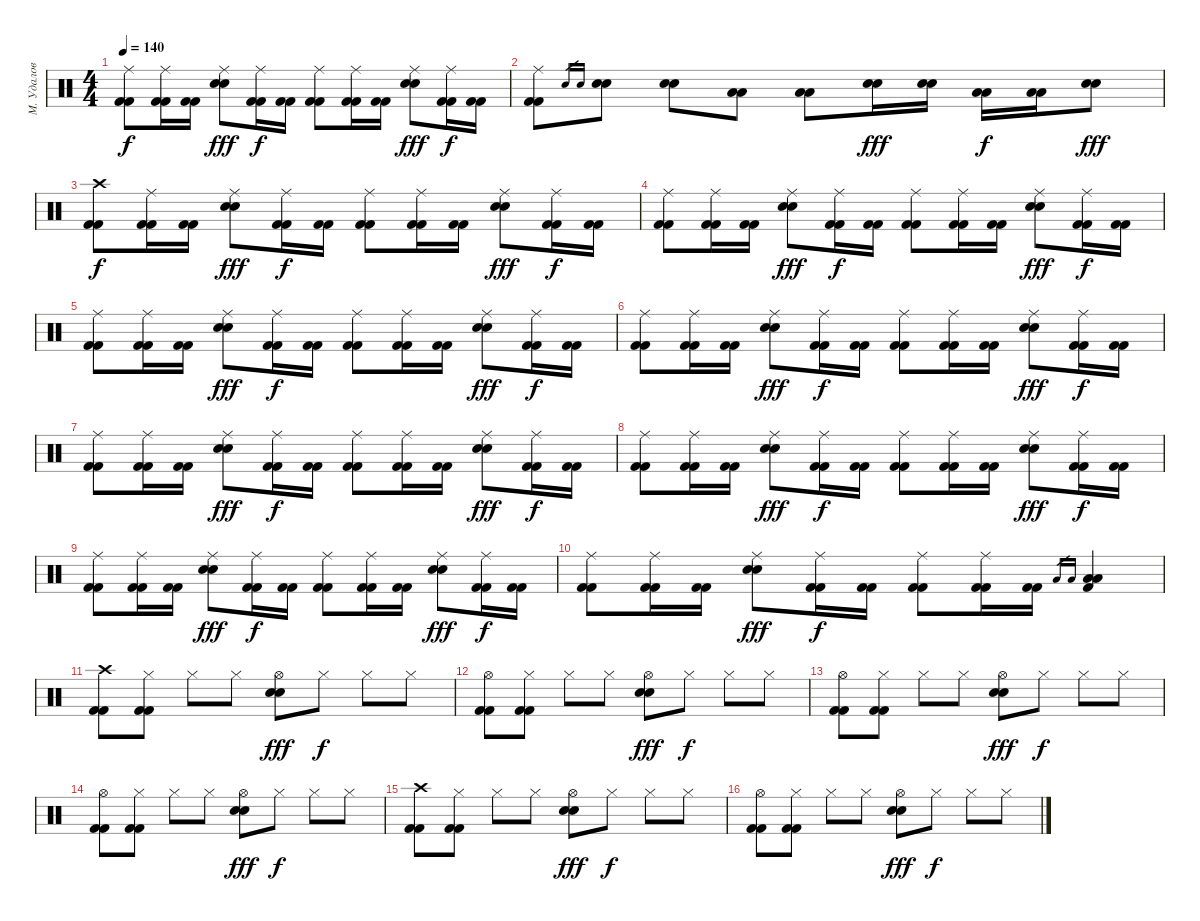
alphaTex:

\track ("М. Удалов" "М. Удалов") {instrument percussion}
\staff {score}
\articulation defaults
\ts (4 4)
\tempo 140
\clef neutral
\ks c
("Ride (middle)" "Kick (hit) 2" "Kick (hit) 2").8{dy f} ("Ride (middle)" "Kick (hit) 2" "Kick (hit) 2").16 ("Kick (hit) 2" "Kick (hit) 2").16 ("Ride (middle)" "Electric Snare (hit)" "Electric Snare (hit)").8{dy fff} ("Ride (middle)" "Kick (hit) 2" "Kick (hit) 2").16{dy f} ("Kick (hit) 2" "Kick (hit) 2").16 ("Ride (middle)" "Kick (hit) 2" "Kick (hit) 2").8 ("Ride (middle)" "Kick (hit) 2" "Kick (hit) 2").16 ("Kick (hit) 2" "Kick (hit) 2").16 ("Ride (middle)" "Electric Snare (hit)" "Electric Snare (hit)").8{dy fff} ("Ride (middle)" "Kick (hit) 2" "Kick (hit) 2").16{dy f} ("Kick (hit) 2" "Kick (hit) 2").16 |
("Ride (middle)" "Kick (hit) 2" "Kick (hit) 2").8 "Electric Snare (hit)".16{gr} "Electric Snare (hit)".16{gr} ("Electric Snare (hit)" "Electric Snare (hit)").8 ("Electric Snare (hit)" "Electric Snare (hit)").8 ("Low Tom (hit)" "Low Tom (hit)").8 ("Low Tom (hit)" "Low Tom (hit)").8 ("Electric Snare (hit)" "Electric Snare (hit)").16{dy fff} ("Electric Snare (hit)" "Electric Snare (hit)").16 ("Low Tom (hit)" "Low Tom (hit)").16{dy f} ("Low Tom (hit)" "Low Tom (hit)").16 ("Electric Snare (hit)" "Electric Snare (hit)").8{dy fff} |
("Crash high (hit)" "Kick (hit) 2" "Kick (hit) 2").8{dy f} ("Ride (middle)" "Kick (hit) 2" "Kick (hit) 2").16 ("Kick (hit) 2" "Kick (hit) 2").16 ("Ride (middle)" "Electric Snare (hit)" "Electric Snare (hit)").8{dy fff} ("Ride (middle)" "Kick (hit) 2" "Kick (hit) 2").16{dy f} ("Kick (hit) 2" "Kick (hit) 2").16 ("Ride (middle)" "Kick (hit) 2" "Kick (hit) 2").8 ("Ride (middle)" "Kick (hit) 2" "Kick (hit) 2").16 ("Kick (hit) 2" "Kick (hit) 2").16 ("Ride (middle)" "Electric Snare (hit)" "Electric Snare (hit)").8{dy fff} ("Ride (middle)" "Kick (hit) 2" "Kick (hit) 2").16{dy f} ("Kick (hit) 2" "Kick (hit) 2").16 |
("Ride (middle)" "Kick (hit) 2" "Kick (hit) 2").8 ("Ride (middle)" "Kick (hit) 2" "Kick (hit) 2").16 ("Kick (hit) 2" "Kick (hit) 2").16 ("Ride (middle)" "Electric Snare (hit)" "Electric Snare (hit)").8{dy fff} ("Ride (middle)" "Kick (hit) 2" "Kick (hit) 2").16{dy f} ("Kick (hit) 2" "Kick (hit) 2").16 ("Ride (middle)" "Kick (hit) 2" "Kick (hit) 2").8 ("Ride (middle)" "Kick (hit) 2" "Kick (hit) 2").16 ("Kick (hit) 2" "Kick (hit) 2").16 ("Ride (middle)" "Electric Snare (hit)" "Electric Snare (hit)").8{dy fff} ("Ride (middle)" "Kick (hit) 2" "Kick (hit) 2").16{dy f} ("Kick (hit) 2" "Kick (hit) 2").16 |
("Ride (middle)" "Kick (hit) 2" "Kick (hit) 2").8 ("Ride (middle)" "Kick (hit) 2" "Kick (hit) 2").16 ("Kick (hit) 2" "Kick (hit) 2").16 ("Ride (middle)" "Electric Snare (hit)" "Electric Snare (hit)").8{dy fff} ("Ride (middle)" "Kick (hit) 2" "Kick (hit) 2").16{dy f} ("Kick (hit) 2" "Kick (hit) 2").16 ("Ride (middle)" "Kick (hit) 2" "Kick (hit) 2").8 ("Ride (middle)" "Kick (hit) 2" "Kick (hit) 2").16 ("Kick (hit) 2" "Kick (hit) 2").16 ("Ride (middle)" "Electric Snare (hit)" "Electric Snare (hit)").8{dy fff} ("Ride (middle)" "Kick (hit) 2" "Kick (hit) 2").16{dy f} ("Kick (hit) 2" "Kick (hit) 2").16 |
("Ride (middle)" "Kick (hit) 2" "Kick (hit) 2").8 ("Ride (middle)" "Kick (hit) 2" "Kick (hit) 2").16 ("Kick (hit) 2" "Kick (hit) 2").16 ("Ride (middle)" "Electric Snare (hit)" "Electric Snare (hit)").8{dy fff} ("Ride (middle)" "Kick (hit) 2" "Kick (hit) 2").16{dy f} ("Kick (hit) 2" "Kick (hit) 2").16 ("Ride (middle)" "Kick (hit) 2" "Kick (hit) 2").8 ("Ride (middle)" "Kick (hit) 2" "Kick (hit) 2").16 ("Kick (hit) 2" "Kick (hit) 2").16 ("Ride (middle)" "Electric Snare (hit)" "Electric Snare (hit)").8{dy fff} ("Ride (middle)" "Kick (hit) 2" "Kick (hit) 2").16{dy f} ("Kick (hit) 2" "Kick (hit) 2").16 |
("Ride (middle)" "Kick (hit) 2" "Kick (hit) 2").8 ("Ride (middle)" "Kick (hit) 2" "Kick (hit) 2").16 ("Kick (hit) 2" "Kick (hit) 2").16 ("Ride (middle)" "Electric Snare (hit)" "Electric Snare (hit)").8{dy fff} ("Ride (middle)" "Kick (hit) 2" "Kick (hit) 2").16{dy f} ("Kick (hit) 2" "Kick (hit) 2").16 ("Ride (middle)" "Kick (hit) 2" "Kick (hit) 2").8 ("Ride (middle)" "Kick (hit) 2" "Kick (hit) 2").16 ("Kick (hit) 2" "Kick (hit) 2").16 ("Ride (middle)" "Electric Snare (hit)" "Electric Snare (hit)").8{dy fff} ("Ride (middle)" "Kick (hit) 2" "Kick (hit) 2").16{dy f} ("Kick (hit) 2" "Kick (hit) 2").16 |
("Ride (middle)" "Kick (hit) 2" "Kick (hit) 2").8 ("Ride (middle)" "Kick (hit) 2" "Kick (hit) 2").16 ("Kick (hit) 2" "Kick (hit) 2").16 ("Ride (middle)" "Electric Snare (hit)" "Electric Snare (hit)").8{dy fff} ("Ride (middle)" "Kick (hit) 2" "Kick (hit) 2").16{dy f} ("Kick (hit) 2" "Kick (hit) 2").16 ("Ride (middle)" "Kick (hit) 2" "Kick (hit) 2").8 ("Ride (middle)" "Kick (hit) 2" "Kick (hit) 2").16 ("Kick (hit) 2" "Kick (hit) 2").16 ("Ride (middle)" "Electric Snare (hit)" "Electric Snare (hit)").8{dy fff} ("Ride (middle)" "Kick (hit) 2" "Kick (hit) 2").16{dy f} ("Kick (hit) 2" "Kick (hit) 2").16 |
("Ride (middle)" "Kick (hit) 2" "Kick (hit) 2").8 ("Ride (middle)" "Kick (hit) 2" "Kick (hit) 2").16 ("Kick (hit) 2" "Kick (hit) 2").16 ("Ride (middle)" "Electric Snare (hit)" "Electric Snare (hit)").8{dy fff} ("Ride (middle)" "Kick (hit) 2" "Kick (hit) 2").16{dy f} ("Kick (hit) 2" "Kick (hit) 2").16 ("Ride (middle)" "Kick (hit) 2" "Kick (hit) 2").8 ("Ride (middle)" "Kick (hit) 2" "Kick (hit) 2").16 ("Kick (hit) 2" "Kick (hit) 2").16 ("Ride (middle)" "Electric Snare (hit)" "Electric Snare (hit)").8{dy fff} ("Ride (middle)" "Kick (hit) 2" "Kick (hit) 2").16{dy f} ("Kick (hit) 2" "Kick (hit) 2").16 |
("Ride (middle)" "Kick (hit) 2" "Kick (hit) 2").8 ("Ride (middle)" "Kick (hit) 2" "Kick (hit) 2").16 ("Kick (hit) 2" "Kick (hit) 2").16 ("Ride (middle)" "Electric Snare (hit)" "Electric Snare (hit)").8{dy fff} ("Ride (middle)" "Kick (hit) 2" "Kick (hit) 2").16{dy f} ("Kick (hit) 2" "Kick (hit) 2").16 ("Ride (middle)" "Kick (hit) 2" "Kick (hit) 2").8 ("Ride (middle)" "Kick (hit) 2" "Kick (hit) 2").16 ("Kick (hit) 2" "Kick (hit) 2").16 "Low Tom (hit)".16{gr} "Low Tom (hit)".16{gr} ("Low Tom (hit)" "Low Tom (hit)" "Kick (hit) 2").4 |
("Crash high (hit)" "Kick (hit) 2" "Kick (hit) 2").8 ("Hi-Hat (closed)" "Kick (hit) 2" "Kick (hit) 2").8 "Hi-Hat (closed)".8 "Hi-Hat (closed)".8 ("Hi-Hat (open)" "Electric Snare (hit)" "Electric Snare (hit)").8{dy fff} "Hi-Hat (closed)".8{dy f} "Hi-Hat (closed)".8 "Hi-Hat (closed)".8 |
("Hi-Hat (open)" "Kick (hit) 2" "Kick (hit) 2").8 ("Hi-Hat (closed)" "Kick (hit) 2" "Kick (hit) 2").8 "Hi-Hat (closed)".8 "Hi-Hat (closed)".8 ("Hi-Hat (open)" "Electric Snare (hit)" "Electric Snare (hit)").8{dy fff} "Hi-Hat (closed)".8{dy f} "Hi-Hat (closed)".8 "Hi-Hat (closed)".8 |
("Hi-Hat (open)" "Kick (hit) 2" "Kick (hit) 2").8 ("Hi-Hat (closed)" "Kick (hit) 2" "Kick (hit) 2").8 "Hi-Hat (closed)".8 "Hi-Hat (closed)".8 ("Hi-Hat (open)" "Electric Snare (hit)" "Electric Snare (hit)").8{dy fff} "Hi-Hat (closed)".8{dy f} "Hi-Hat (closed)".8 "Hi-Hat (closed)".8 |
("Hi-Hat (open)" "Kick (hit) 2" "Kick (hit) 2").8 ("Hi-Hat (closed)" "Kick (hit) 2" "Kick (hit) 2").8 "Hi-Hat (closed)".8 "Hi-Hat (closed)".8 ("Hi-Hat (open)" "Electric Snare (hit)" "Electric Snare (hit)").8{dy fff} "Hi-Hat (closed)".8{dy f} "Hi-Hat (closed)".8 "Hi-Hat (closed)".8 |
("Crash high (hit)" "Kick (hit) 2" "Kick (hit) 2").8 ("Hi-Hat (closed)" "Kick (hit) 2" "Kick (hit) 2").8 "Hi-Hat (closed)".8 "Hi-Hat (closed)".8 ("Hi-Hat (open)" "Electric Snare (hit)" "Electric Snare (hit)").8{dy fff} "Hi-Hat (closed)".8{dy f} "Hi-Hat (closed)".8 "Hi-Hat (closed)".8 |
("Hi-Hat (open)" "Kick (hit) 2" "Kick (hit) 2").8 ("Hi-Hat (closed)" "Kick (hit) 2" "Kick (hit) 2").8 "Hi-Hat (closed)".8 "Hi-Hat (closed)".8 ("Hi-Hat (open)" "Electric Snare (hit)" "Electric Snare (hit)").8{dy fff} "Hi-Hat (closed)".8{dy f} "Hi-Hat (closed)".8 "Hi-Hat (closed)".8
